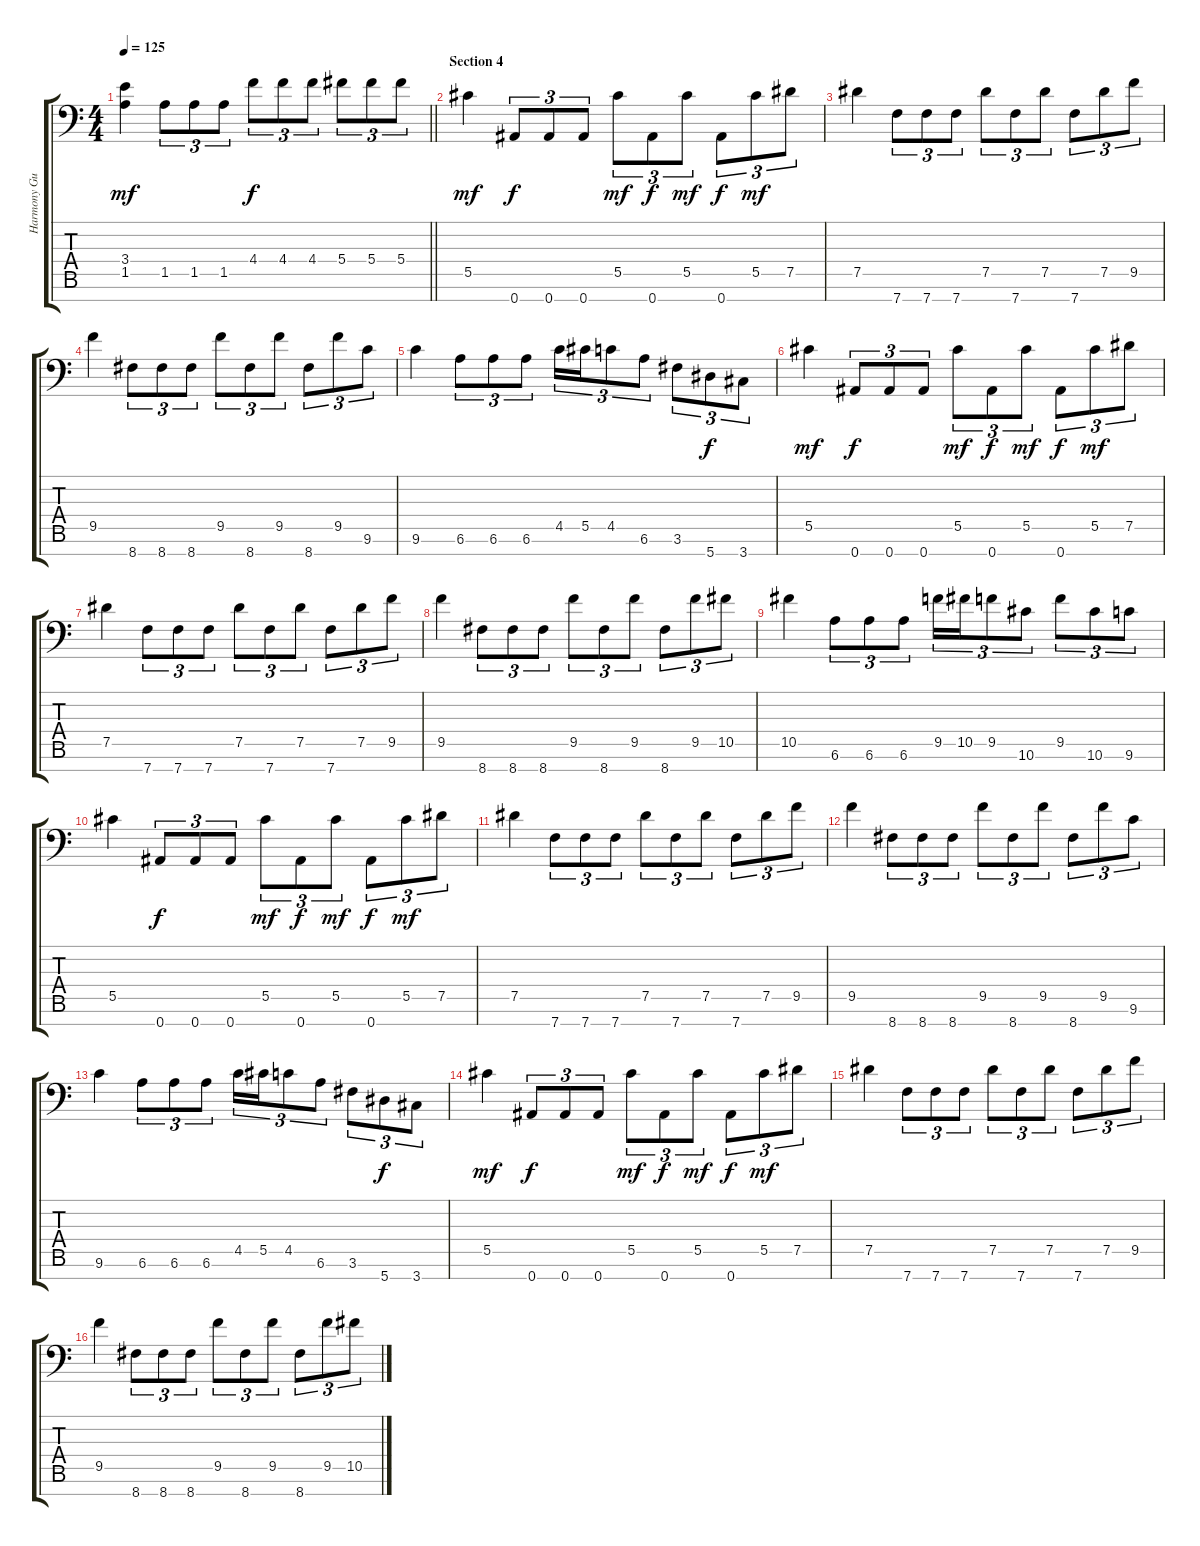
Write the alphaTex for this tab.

\track ("Harmony Guitar" "Harmony Gu") {instrument distortionguitar}
\staff {score tabs}
\tuning (Eb4 Bb3 Gb3 Db3 Ab2 Eb2 Bb1) {hide}
\ts (4 4)
\tempo 125
\clef f4
\barLineRight lightlight
\ks c
(3.4 1.5).4{dy mf} 1.5.8{tu (3 2)} 1.5.8{tu (3 2)} 1.5.8{tu (3 2)} 4.4.8{tu (3 2) dy f} 4.4.8{tu (3 2)} 4.4.8{tu (3 2)} 5.4.8{tu (3 2)} 5.4.8{tu (3 2)} 5.4.8{tu (3 2)} |
\section ("" "Section 4")
5.5.4{dy mf} 0.7.8{tu (3 2) dy f} 0.7.8{tu (3 2)} 0.7.8{tu (3 2)} 5.5.8{tu (3 2) dy mf} 0.7.8{tu (3 2) dy f} 5.5.8{tu (3 2) dy mf} 0.7.8{tu (3 2) dy f} 5.5.8{tu (3 2) dy mf} 7.5.8{tu (3 2)} |
7.5.4 7.7.8{tu (3 2)} 7.7.8{tu (3 2)} 7.7.8{tu (3 2)} 7.5.8{tu (3 2)} 7.7.8{tu (3 2)} 7.5.8{tu (3 2)} 7.7.8{tu (3 2)} 7.5.8{tu (3 2)} 9.5.8{tu (3 2)} |
9.5.4 8.7.8{tu (3 2)} 8.7.8{tu (3 2)} 8.7.8{tu (3 2)} 9.5.8{tu (3 2)} 8.7.8{tu (3 2)} 9.5.8{tu (3 2)} 8.7.8{tu (3 2)} 9.5.8{tu (3 2)} 9.6.8{tu (3 2)} |
9.6.4 6.6.8{tu (3 2)} 6.6.8{tu (3 2)} 6.6.8{tu (3 2)} 4.5.16{tu (3 2)} 5.5.16{tu (3 2)} 4.5.8{tu (3 2)} 6.6.8{tu (3 2)} 3.6.8{tu (3 2)} 5.7.8{tu (3 2) dy f} 3.7.8{tu (3 2)} |
5.5.4{dy mf} 0.7.8{tu (3 2) dy f} 0.7.8{tu (3 2)} 0.7.8{tu (3 2)} 5.5.8{tu (3 2) dy mf} 0.7.8{tu (3 2) dy f} 5.5.8{tu (3 2) dy mf} 0.7.8{tu (3 2) dy f} 5.5.8{tu (3 2) dy mf} 7.5.8{tu (3 2)} |
7.5.4 7.7.8{tu (3 2)} 7.7.8{tu (3 2)} 7.7.8{tu (3 2)} 7.5.8{tu (3 2)} 7.7.8{tu (3 2)} 7.5.8{tu (3 2)} 7.7.8{tu (3 2)} 7.5.8{tu (3 2)} 9.5.8{tu (3 2)} |
9.5.4 8.7.8{tu (3 2)} 8.7.8{tu (3 2)} 8.7.8{tu (3 2)} 9.5.8{tu (3 2)} 8.7.8{tu (3 2)} 9.5.8{tu (3 2)} 8.7.8{tu (3 2)} 9.5.8{tu (3 2)} 10.5.8{tu (3 2)} |
10.5.4 6.6.8{tu (3 2)} 6.6.8{tu (3 2)} 6.6.8{tu (3 2)} 9.5.16{tu (3 2)} 10.5.16{tu (3 2)} 9.5.8{tu (3 2)} 10.6.8{tu (3 2)} 9.5.8{tu (3 2)} 10.6.8{tu (3 2)} 9.6.8{tu (3 2)} |
5.5.4 0.7.8{tu (3 2) dy f} 0.7.8{tu (3 2)} 0.7.8{tu (3 2)} 5.5.8{tu (3 2) dy mf} 0.7.8{tu (3 2) dy f} 5.5.8{tu (3 2) dy mf} 0.7.8{tu (3 2) dy f} 5.5.8{tu (3 2) dy mf} 7.5.8{tu (3 2)} |
7.5.4 7.7.8{tu (3 2)} 7.7.8{tu (3 2)} 7.7.8{tu (3 2)} 7.5.8{tu (3 2)} 7.7.8{tu (3 2)} 7.5.8{tu (3 2)} 7.7.8{tu (3 2)} 7.5.8{tu (3 2)} 9.5.8{tu (3 2)} |
9.5.4 8.7.8{tu (3 2)} 8.7.8{tu (3 2)} 8.7.8{tu (3 2)} 9.5.8{tu (3 2)} 8.7.8{tu (3 2)} 9.5.8{tu (3 2)} 8.7.8{tu (3 2)} 9.5.8{tu (3 2)} 9.6.8{tu (3 2)} |
9.6.4 6.6.8{tu (3 2)} 6.6.8{tu (3 2)} 6.6.8{tu (3 2)} 4.5.16{tu (3 2)} 5.5.16{tu (3 2)} 4.5.8{tu (3 2)} 6.6.8{tu (3 2)} 3.6.8{tu (3 2)} 5.7.8{tu (3 2) dy f} 3.7.8{tu (3 2)} |
5.5.4{dy mf} 0.7.8{tu (3 2) dy f} 0.7.8{tu (3 2)} 0.7.8{tu (3 2)} 5.5.8{tu (3 2) dy mf} 0.7.8{tu (3 2) dy f} 5.5.8{tu (3 2) dy mf} 0.7.8{tu (3 2) dy f} 5.5.8{tu (3 2) dy mf} 7.5.8{tu (3 2)} |
7.5.4 7.7.8{tu (3 2)} 7.7.8{tu (3 2)} 7.7.8{tu (3 2)} 7.5.8{tu (3 2)} 7.7.8{tu (3 2)} 7.5.8{tu (3 2)} 7.7.8{tu (3 2)} 7.5.8{tu (3 2)} 9.5.8{tu (3 2)} |
9.5.4 8.7.8{tu (3 2)} 8.7.8{tu (3 2)} 8.7.8{tu (3 2)} 9.5.8{tu (3 2)} 8.7.8{tu (3 2)} 9.5.8{tu (3 2)} 8.7.8{tu (3 2)} 9.5.8{tu (3 2)} 10.5.8{tu (3 2)}
